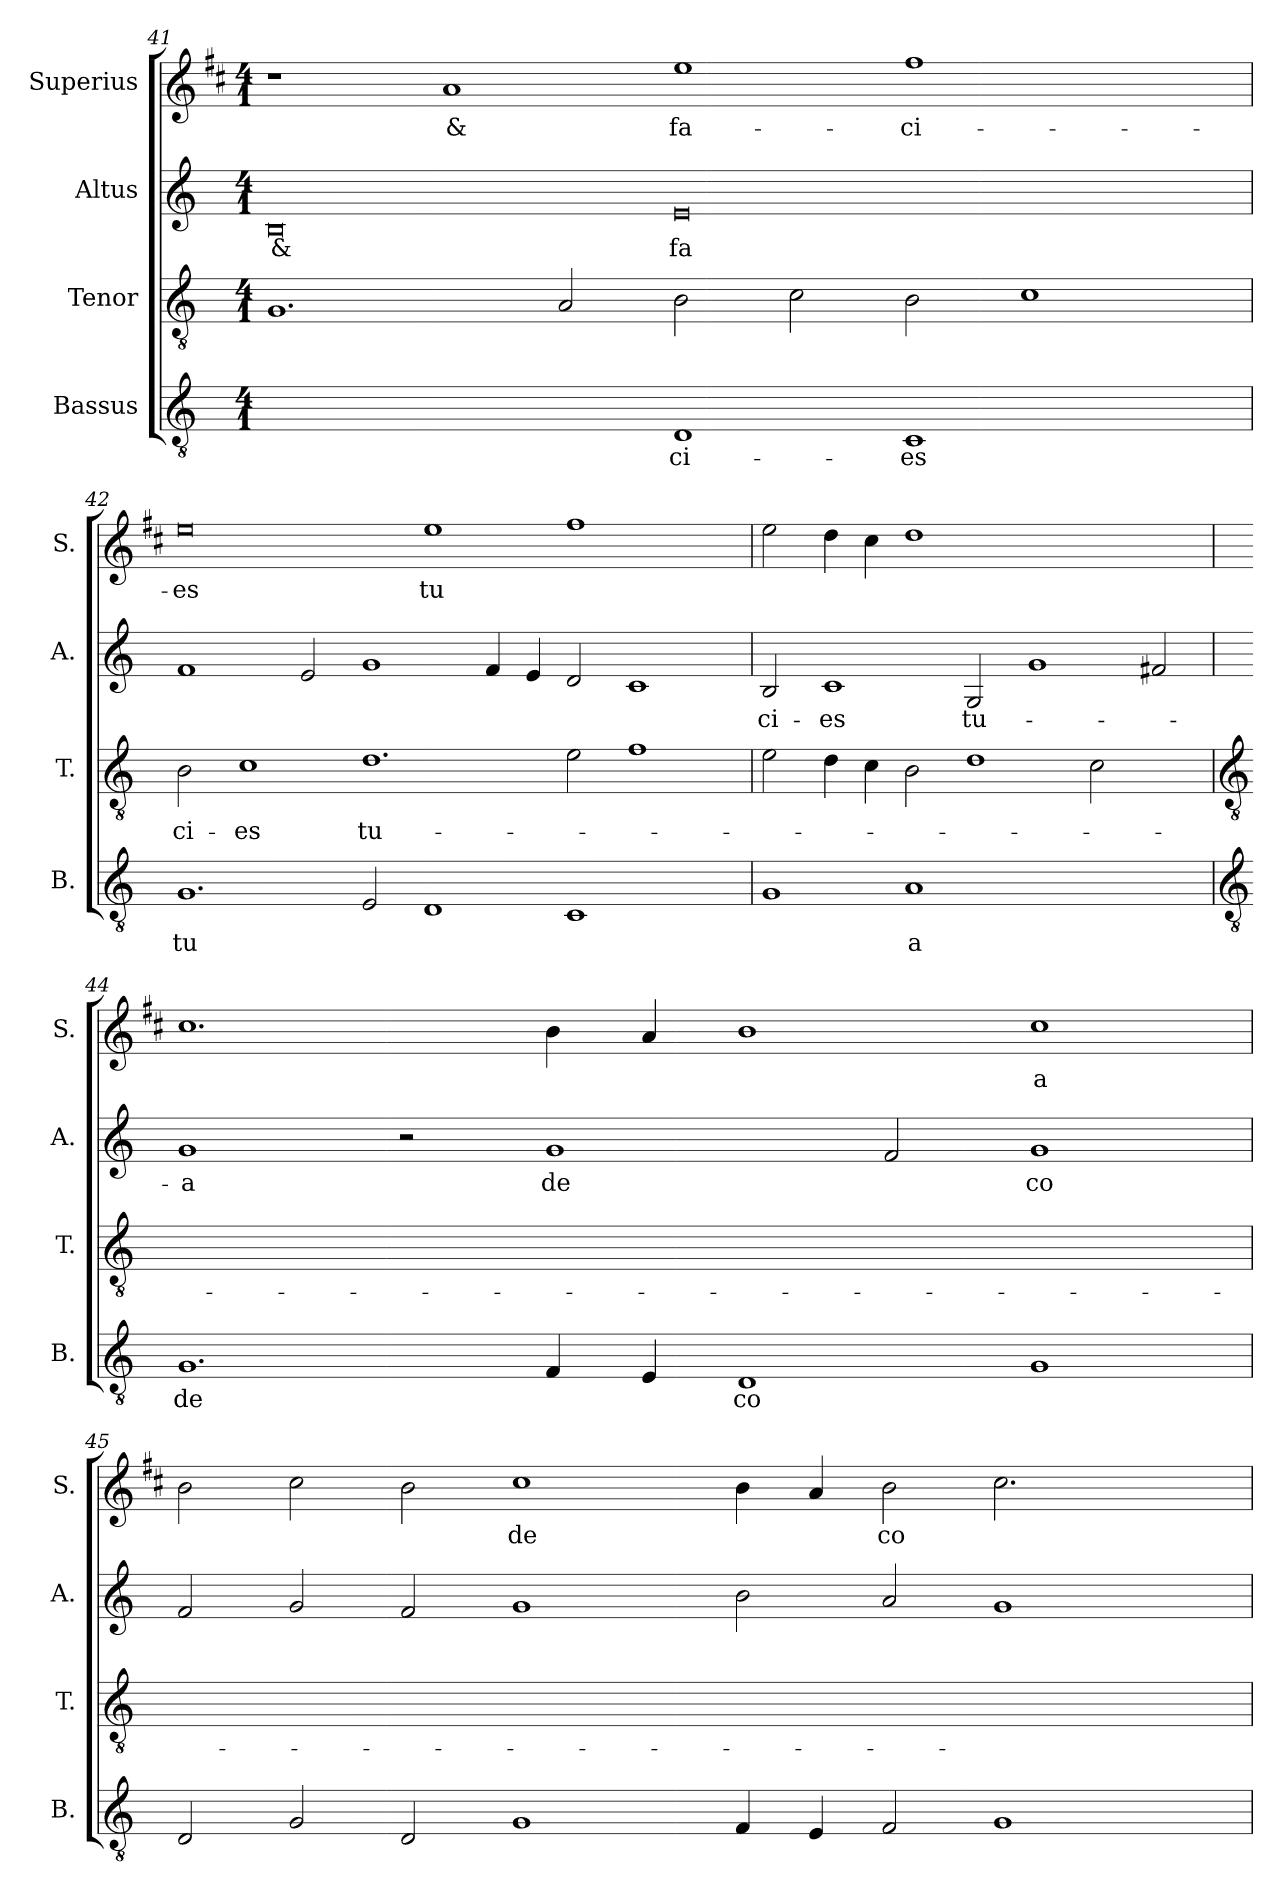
**kern	**text	**kern	**text	**kern	**text	**kern	**text
*part4	*part4	*part3	*part3	*part2	*part2	*part1	*part1
*staff4	*staff4	*staff3	*staff3	*staff2	*staff2	*staff1	*staff1
*I"Bassus	*	*I"Tenor	*	*I"Altus	*	*I"Superius	*
*I'B.	*	*I'T.	*	*I'A.	*	*I'S.	*
*clefGv2	*	*clefGv2	*	*clefG2	*	*clefG2	*
*	*	*	*	*	*	*ITrd1c2	*
*k[]	*	*k[]	*	*k[]	*	*k[]	*
*C:	*	*C:	*	*C:	*	*C:	*
*M4/1	*	*M4/1	*	*M4/1	*	*M4/1	*
=41	=41	=41	=41	=41	=41	=41	=41
!	!	!	!	!	!LO:LY:b	!	!
1.Eyy_	.	1.G	.	0B	&	1r	.
!	!	!	!	!	!	!	!LO:LY:b
.	.	.	.	.	.	1g	&
2Eyy]	.	2A	.	.	.	.	.
!	!LO:LY:b	!	!	!	!LO:LY:b	!	!LO:LY:b
1D	ci-	2B	.	0e	fa	1dd	fa-
.	.	2c	.	.	.	.	.
!	!LO:LY:b	!	!	!	!	!	!LO:LY:b
1C	-es	2B	.	.	.	1ee	-ci-
.	.	1c	.	.	.	.	.
2ryy	.	.	.	2ryy	.	2ryy	.
=42	=42	=42	=42	=42	=42	=42	=42
!	!LO:LY:b	!	!LO:LY:b	!	!	!	!LO:LY:b
1.G	tu	2B	ci-	1f	.	0dd	-es
!	!	!	!LO:LY:b	!	!	!	!
.	.	1c	-es	.	.	.	.
.	.	.	.	2e	.	.	.
!	!	!	!LO:LY:b	!	!	!	!
2E	.	1.d	tu-	1g	.	.	.
!	!	!	!	!	!	!	!LO:LY:b
1D	.	.	.	.	.	1dd	tu
.	.	.	.	4f	.	.	.
.	.	.	.	4e	.	.	.
1C	.	2e	.	2d	.	1ee	.
.	.	1f	.	1c	.	.	.
2ryy	.	.	.	.	.	2ryy	.
=43	=43	=43	=43	=43	=43	=43	=43
!	!	!	!	!	!LO:LY:b	!	!
1G	.	2e	.	2B	ci-	2dd	.
!	!	!	!	!	!LO:LY:b	!	!
.	.	4d	.	1c	-es	4cc	.
.	.	4c	.	.	.	4b	.
!	!LO:LY:b	!	!	!	!	!	!
1A	a	2B	.	.	.	1cc	.
!	!	!	!	!	!LO:LY:b	!	!
.	.	1d	.	2G	tu-	.	.
1.ryy	.	.	.	1g	.	1.ryy	.
.	.	2c	.	.	.	.	.
.	.	2ryy	.	2f#	.	.	.
!!LO:LB:g=z
=44	=44	=44	=44	=44	=44	=44	=44
*clefGv2	*	*clefGv2	*	*	*	*	*
!	!LO:LY:b	!	!LO:LY:b	!	!LO:LY:b	!	!
1.G	de	[0dyy	-a	1g	-a	1.b	.
.	.	.	.	2r	.	.	.
!	!	!	!	!	!LO:LY:b	!	!
4F	.	.	.	1g	de	4a	.
4E	.	.	.	.	.	4g	.
!	!LO:LY:b	!	!	!	!	!	!
1D	co	0dyy_	.	.	.	1a	.
.	.	.	.	2f	.	.	.
!	!	!	!	!	!LO:LY:b	!	!LO:LY:b
1G	.	.	.	1g	co	1b	a
=45	=45	=45	=45	=45	=45	=45	=45
2D	.	0dyy_	.	2f	.	2a	.
2G	.	.	.	2g	.	2b	.
2D	.	.	.	2f	.	2a	.
!	!	!	!	!	!	!	!LO:LY:b
1G	.	.	.	1g	.	1b	de
.	.	1.dyy_	.	.	.	.	.
4F	.	.	.	2b	.	4a	.
4E	.	.	.	.	.	4g	.
!	!	!	!	!	!	!	!LO:LY:b
2F	.	.	.	2a	.	2a	co
1G	.	2dyy]	.	1g	.	2.b	.
.	.	2ryy	.	.	.	.	.
.	.	.	.	.	.	4ryy	.
=	=	=	=	=	=	=	=
*-	*-	*-	*-	*-	*-	*-	*-
